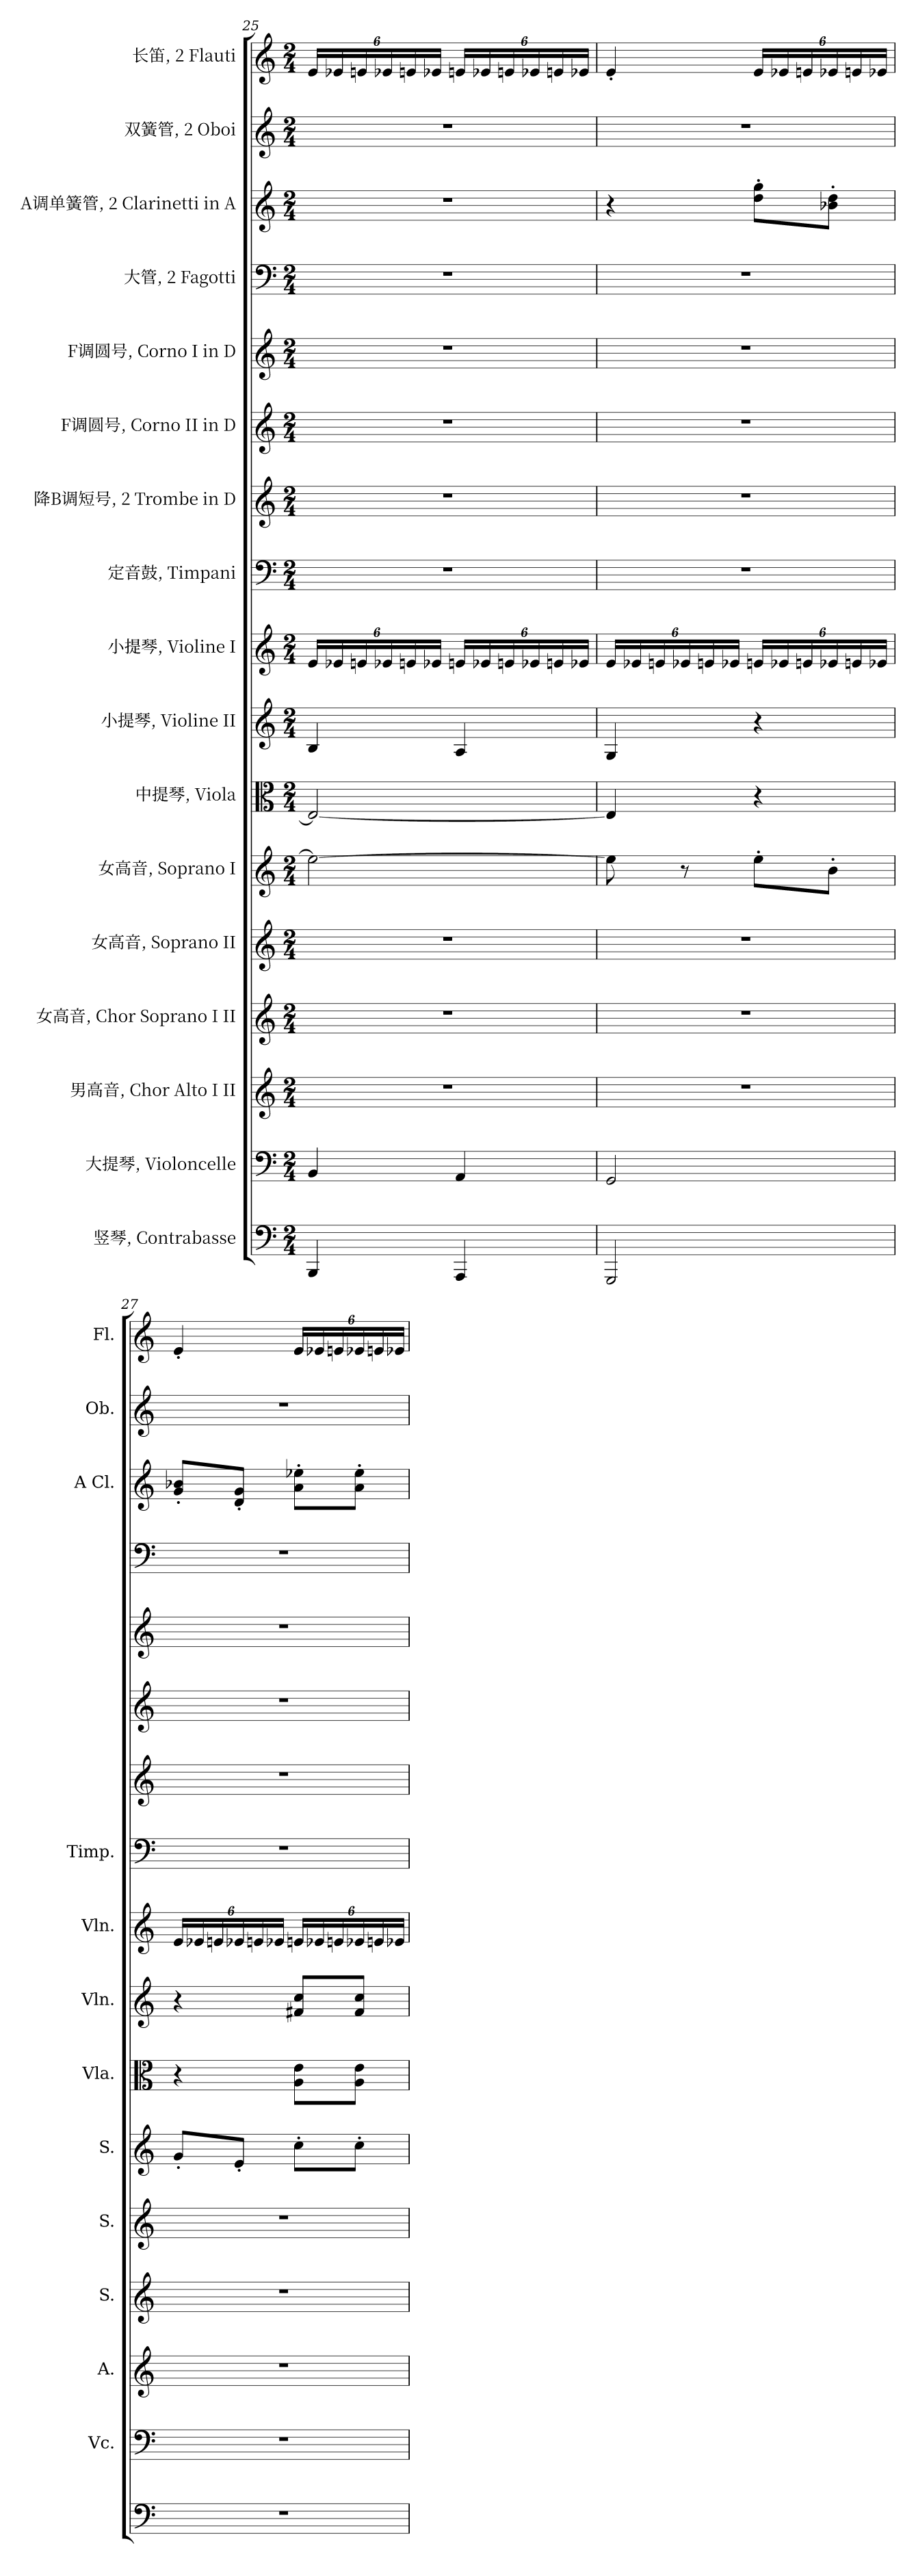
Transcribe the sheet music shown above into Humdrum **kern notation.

**kern	**kern	**kern	**kern	**kern	**kern	**kern	**kern	**kern	**kern	**kern	**kern	**kern	**kern	**kern	**kern	**kern
*part17	*part16	*part15	*part14	*part13	*part12	*part11	*part10	*part9	*part8	*part7	*part6	*part5	*part4	*part3	*part2	*part1
*staff17	*staff16	*staff15	*staff14	*staff13	*staff12	*staff11	*staff10	*staff9	*staff8	*staff7	*staff6	*staff5	*staff4	*staff3	*staff2	*staff1
*I"竖琴, Contrabasse	*I"大提琴, Violoncelle	*I"男高音, Chor Alto I II	*I"女高音, Chor Soprano I II	*I"女高音, Soprano II	*I"女高音, Soprano I	*I"中提琴, Viola	*I"小提琴, Violine II	*I"小提琴, Violine I	*I"定音鼓, Timpani	*I"降B调短号, 2 Trombe in D	*I"F调圆号, Corno II in D	*I"F调圆号, Corno I in D	*I"大管, 2 Fagotti	*I"A调单簧管, 2 Clarinetti in A	*I"双簧管, 2 Oboi	*I"长笛, 2 Flauti
*	*I'Vc.	*I'A.	*I'S.	*I'S.	*I'S.	*I'Vla.	*I'Vln.	*I'Vln.	*I'Timp.	*	*	*	*	*I'A Cl.	*I'Ob.	*I'Fl.
!!LO:PB:g=z
*clefF4	*clefF4	*clefG2	*clefG2	*clefG2	*clefG2	*clefC3	*clefG2	*clefG2	*clefF4	*clefG2	*clefG2	*clefG2	*clefF4	*clefG2	*clefG2	*clefG2
*	*	*	*	*	*	*	*	*	*	*ITrd1c2	*ITrd4c7	*ITrd4c7	*	*ITrd2c3	*	*
*k[]	*k[]	*k[]	*k[]	*k[]	*k[]	*k[]	*k[]	*k[]	*k[]	*k[b-e-]	*k[b-]	*k[b-]	*k[]	*k[f#c#g#]	*k[]	*k[]
*M2/4	*M2/4	*M2/4	*M2/4	*M2/4	*M2/4	*M2/4	*M2/4	*M2/4	*M2/4	*M2/4	*M2/4	*M2/4	*M2/4	*M2/4	*M2/4	*M2/4
*MM85	*MM85	*MM85	*MM85	*MM85	*MM85	*MM85	*MM85	*MM85	*MM85	*MM85	*MM85	*MM85	*MM85	*MM85	*MM85	*MM85
*	*	*	*	*	*	*	*	*Xbrackettup	*	*	*	*	*	*	*	*Xbrackettup
=25	=25	=25	=25	=25	=25	=25	=25	=25	=25	=25	=25	=25	=25	=25	=25	=25
4BBB/	4BB/	2r	2r	2r	2ee\_	2E/_	4B/	24e/LL	2r	2r	2r	2r	2r	2r	2r	24e/LL
.	.	.	.	.	.	.	.	24e-X/	.	.	.	.	.	.	.	24e-X/
.	.	.	.	.	.	.	.	24en/	.	.	.	.	.	.	.	24en/
.	.	.	.	.	.	.	.	24e-X/	.	.	.	.	.	.	.	24e-X/
.	.	.	.	.	.	.	.	24en/	.	.	.	.	.	.	.	24en/
.	.	.	.	.	.	.	.	24e-X/JJ	.	.	.	.	.	.	.	24e-X/JJ
*	*	*	*	*	*	*	*	*	*	*	*	*	*	*	*	*MM90
4AAA/	4AA/	.	.	.	.	.	4A/	24en/LL	.	.	.	.	.	.	.	24en/LL
.	.	.	.	.	.	.	.	24e-X/	.	.	.	.	.	.	.	24e-X/
.	.	.	.	.	.	.	.	24en/	.	.	.	.	.	.	.	24en/
.	.	.	.	.	.	.	.	24e-X/	.	.	.	.	.	.	.	24e-X/
.	.	.	.	.	.	.	.	24en/	.	.	.	.	.	.	.	24en/
.	.	.	.	.	.	.	.	24e-X/JJ	.	.	.	.	.	.	.	24e-X/JJ
=26	=26	=26	=26	=26	=26	=26	=26	=26	=26	=26	=26	=26	=26	=26	=26	=26
*	*	*	*	*	*	*	*	*	*	*	*	*	*	*	*	*MM85
2GGG/	2GG/	2r	2r	2r	8ee\]	4E/]	4G/	24e/LL	2r	2r	2r	2r	2r	4r	2r	4e'/
.	.	.	.	.	.	.	.	24e-X/	.	.	.	.	.	.	.	.
.	.	.	.	.	.	.	.	24en/	.	.	.	.	.	.	.	.
.	.	.	.	.	8r	.	.	24e-X/	.	.	.	.	.	.	.	.
.	.	.	.	.	.	.	.	24en/	.	.	.	.	.	.	.	.
.	.	.	.	.	.	.	.	24e-X/JJ	.	.	.	.	.	.	.	.
*	*	*	*	*	*	*	*	*	*	*	*	*	*	*	*	*MM90
.	.	.	.	.	8ee'\L	4r	4r	24en/LL	.	.	.	.	.	8b\' 8ee\'L	.	24e/LL
.	.	.	.	.	.	.	.	24e-X/	.	.	.	.	.	.	.	24e-X/
.	.	.	.	.	.	.	.	24en/	.	.	.	.	.	.	.	24en/
.	.	.	.	.	8b'\J	.	.	24e-X/	.	.	.	.	.	8gn\' 8b\'J	.	24e-X/
.	.	.	.	.	.	.	.	24en/	.	.	.	.	.	.	.	24en/
.	.	.	.	.	.	.	.	24e-X/JJ	.	.	.	.	.	.	.	24e-X/JJ
!!LO:PB:g=z
=27	=27	=27	=27	=27	=27	=27	=27	=27	=27	=27	=27	=27	=27	=27	=27	=27
*	*	*	*	*	*	*	*	*	*	*	*	*	*	*	*	*MM85
2r	2r	2r	2r	2r	8g'/L	4r	4r	24e/LL	2r	2r	2r	2r	2r	8e/' 8gn/'L	2r	4e'/
.	.	.	.	.	.	.	.	24e-X/	.	.	.	.	.	.	.	.
.	.	.	.	.	.	.	.	24en/	.	.	.	.	.	.	.	.
.	.	.	.	.	8e'/J	.	.	24e-X/	.	.	.	.	.	8B/' 8e/'J	.	.
.	.	.	.	.	.	.	.	24en/	.	.	.	.	.	.	.	.
.	.	.	.	.	.	.	.	24e-X/JJ	.	.	.	.	.	.	.	.
*	*	*	*	*	*	*	*	*	*	*	*	*	*	*	*	*MM90
.	.	.	.	.	8cc'\L	8A\ 8e\L	8f#X/ 8cc/L	24en/LL	.	.	.	.	.	8f#\' 8ccn\'L	.	24e/LL
.	.	.	.	.	.	.	.	24e-X/	.	.	.	.	.	.	.	24e-X/
.	.	.	.	.	.	.	.	24en/	.	.	.	.	.	.	.	24en/
.	.	.	.	.	8cc'\J	8A\ 8e\J	8f#/ 8cc/J	24e-X/	.	.	.	.	.	8f#\' 8cc\'J	.	24e-X/
.	.	.	.	.	.	.	.	24en/	.	.	.	.	.	.	.	24en/
.	.	.	.	.	.	.	.	24e-X/JJ	.	.	.	.	.	.	.	24e-X/JJ
=	=	=	=	=	=	=	=	=	=	=	=	=	=	=	=	=
*-	*-	*-	*-	*-	*-	*-	*-	*-	*-	*-	*-	*-	*-	*-	*-	*-
